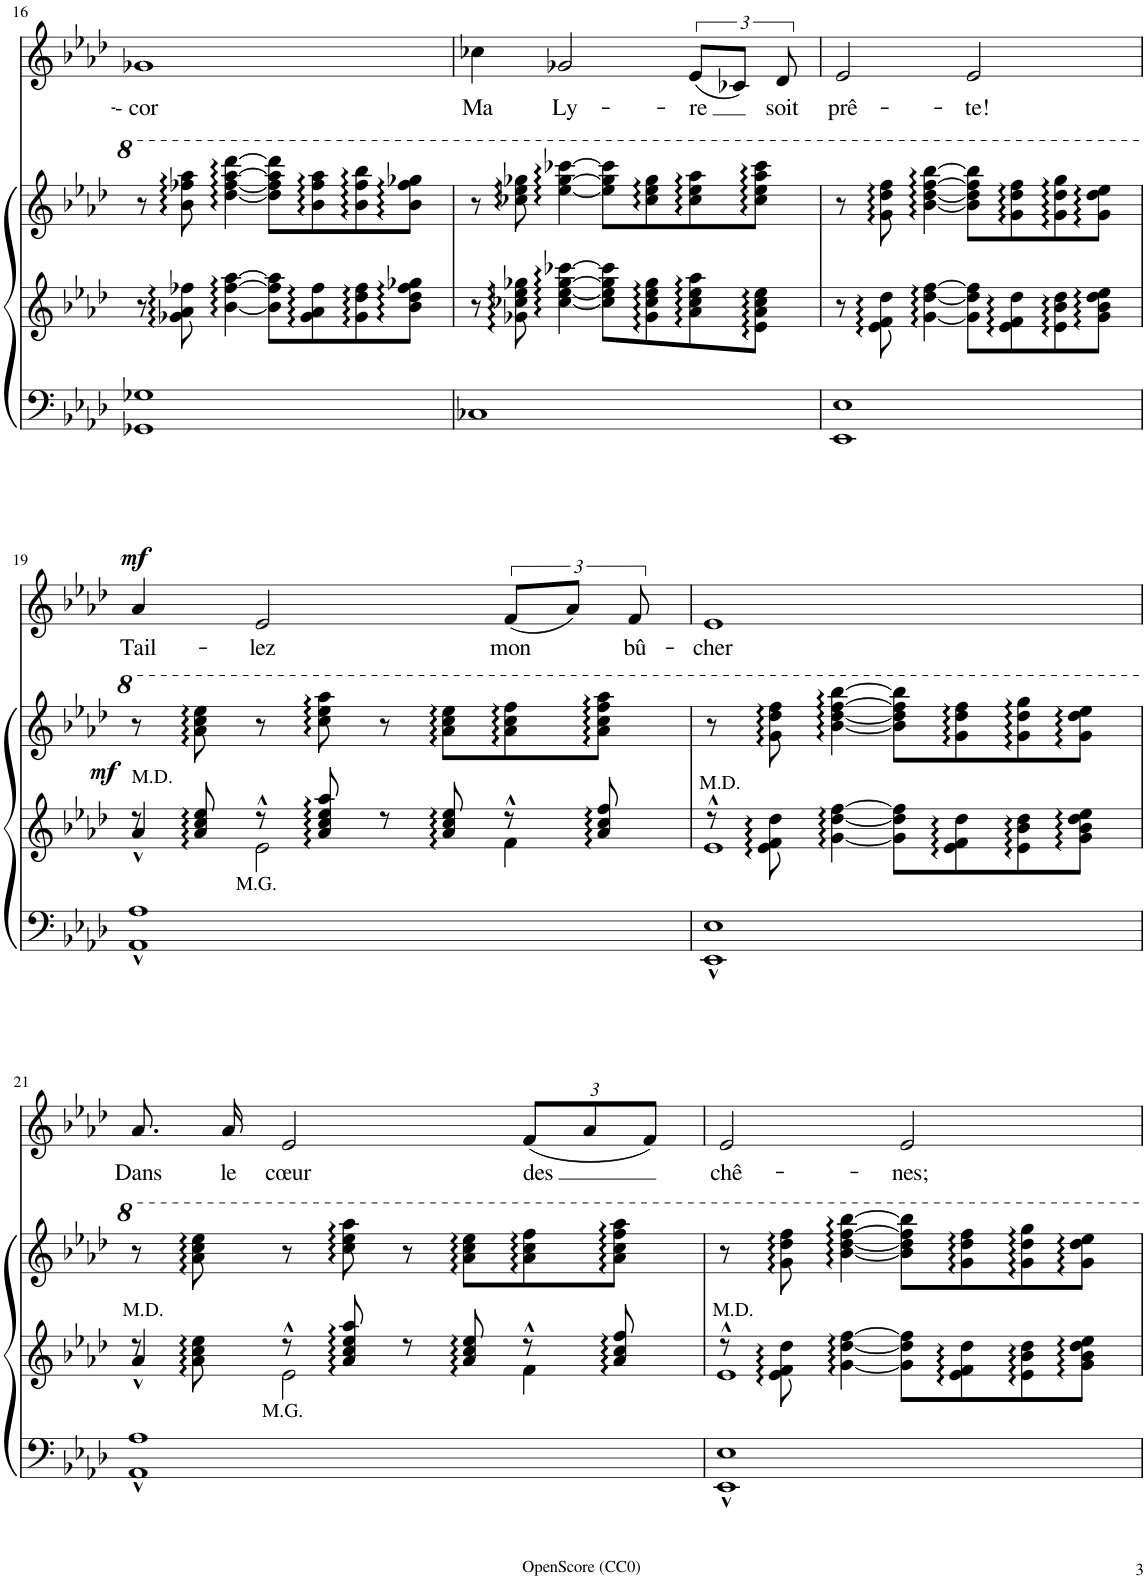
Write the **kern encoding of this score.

**kern	**kern	**kern	**dynam	**kern	**text	**dynam
*part2	*part2	*part2	*part2	*part1	*part1	*part1
*staff4	*staff3	*staff2	*staff2/3/4	*staff1	*staff1	*staff1
*I"Piano	*	*	*	*I"Chant Voice	*	*
*I'Pno	*	*	*	*	*	*
!!LO:PB:g=z
*clefF4	*clefG2	*clefG2	*	*clefG2	*	*
*k[b-e-a-d-]	*k[b-e-a-d-]	*k[b-e-a-d-]	*	*k[b-e-a-d-]	*	*
*M4/4	*M4/4	*M4/4	*	*M4/4	*	*
=16	=16	=16	=16	=16	=16	=16
!	!	!	!	!	!LO:LY:b	!
1GG-X 1G-X	8r	8r	.	1g-X	-- cor	.
.	8g-X\ 8a-\ 8ff-X\	8bb-\ 8fff-X\ 8aaa-\	.	.	.	.
.	[<4b-\ [4ff-\ [4aa-\	[4ddd-\ [<4fff-\ [4aaa-\ [4dddd-\	.	.	.	.
.	8b-\] 8ff-\] 8aa-\]L	8ddd-\] 8fff-\] 8aaa-\] 8dddd-\]L	.	.	.	.
.	8g-\ 8a-\ 8ff-\	8bb-\ 8fff-\ 8aaa-\	.	.	.	.
.	8g-\ 8dd-\ 8ff-\	8bb-\ 8fff-\ 8bbb-\	.	.	.	.
.	8b-\ 8dd-\ 8ff-\ 8gg-X\J	8bb-\ 8fff-\ 8ggg-X\J	.	.	.	.
=17	=17	=17	=17	=17	=17	=17
!	!	!	!	!	!LO:LY:b	!
1C-X	8r	8r	.	4cc-X\	Ma	.
.	8g-X\ 8cc-X\ 8ee-\ 8gg-X\	8ccc-X\ 8eee-\ 8ggg-X\	.	.	.	.
!	!	!	!	!	!LO:LY:b	!
.	[4cc-\ [<4ee-\ [4gg-\ [4ccc-X\	[4eee-\ [4ggg-\ [4cccc-X\	.	2g-X/	Ly-	.
.	8cc-\] 8ee-\] 8gg-\] 8ccc-\]L	8eee-\] 8ggg-\] 8cccc-\]L	.	.	.	.
.	8g-\ 8cc-\ 8ee-\ 8gg-\	8ccc-\ 8eee-\ 8ggg-\	.	.	.	.
!	!	!	!	!	!LO:LY:b	!
.	8a-\ 8cc-\ 8ee-\ 8aa-\	8ccc-\ 8eee-\ 8aaa-\	.	(12e-/L	-re	.
.	.	.	.	12c-X/J)	.	.
.	8e-\ 8a-\ 8cc-\ 8ee-\J	8ccc-\ 8eee-\ 8aaa-\ 8cccc-\J	.	.	.	.
!	!	!	!	!	!LO:LY:b	!
.	.	.	.	12d-/	soit	.
=18	=18	=18	=18	=18	=18	=18
!	!	!	!	!	!LO:LY:b	!
1EE- 1E-	8r	8r	.	2e-/	prê-	.
.	8e-\ 8f\ 8dd-\	8gg\ 8ddd-\ 8fff\	.	.	.	.
.	[4g\ [<4dd-\ [4ff\	[4bb-\ [<4ddd-\ [4fff\ [4bbb-\	.	.	.	.
!	!	!	!	!	!LO:LY:b	!
.	8g\] 8dd-\] 8ff\]L	8bb-\] 8ddd-\] 8fff\] 8bbb-\]L	.	2e-/	-te!	.
.	8e-\ 8f\ 8dd-\	8gg\ 8ddd-\ 8fff\	.	.	.	.
.	8e-\ 8b-\ 8dd-\	8gg\ 8ddd-\ 8ggg\	.	.	.	.
.	8g\ 8b-\ 8dd-\ 8ee-\J	8gg\ 8ddd-\ 8eee-\J	.	.	.	.
!!LO:LB:g=z
=19	=19	=19	=19	=19	=19	=19
*	*^	*	*	*	*	*
!	!LO:TX:a:t=M.D.	!	!	!	!	!	!
!	!	!	!	!LO:DY:b	!	!LO:LY:b	!LO:DY:a
1AA-^^ 1A-^^	8r	4a-^^/	8r	mf	4a-/	Tail-	mf
.	8a-/ 8cc/ 8ee-/	.	8aa-\ 8ccc\ 8eee-\	.	.	.	.
!	!LO:TX:b:t=M.G.	!	!	!	!	!	!
!	!	!	!	!	!	!LO:LY:b	!
.	8r	2e-^^\	8r	.	2e-/	-lez	.
.	8a-/ 8cc/ 8ee-/ 8aa-/	.	8ccc\ 8eee-\ 8aaa-\	.	.	.	.
.	8r	.	8r	.	.	.	.
.	8a-/ 8cc/ 8ee-/	.	8aa-\ 8ccc\ 8eee-\L	.	.	.	.
!	!	!	!	!	!	!LO:LY:b	!
.	8r	4f^^\	8aa-\ 8ccc\ 8fff\	.	(12f/L	mon	.
.	.	.	.	.	12a-/J)	.	.
.	8a-/ 8cc/ 8ff/	.	8aa-\ 8ccc\ 8fff\ 8aaa-\J	.	.	.	.
!	!	!	!	!	!	!LO:LY:b	!
.	.	.	.	.	12f/	bû-	.
=20	=20	=20	=20	=20	=20	=20	=20
!	!LO:TX:a:t=M.D.	!	!	!	!	!	!
!	!	!	!	!	!	!LO:LY:b	!
1EE-^^ 1E-^^	8r	1e-^^	8r	.	1e-	-cher	.
.	8e-\ 8f\ 8dd-\	.	8gg\ 8ddd-\ 8fff\	.	.	.	.
.	[4g\ [<4dd-\ [>4ff\	.	[4bb-\ [<4ddd-\ [4fff\ [4bbb-\	.	.	.	.
.	8g\] 8dd-\] 8ff\]L	.	8bb-\] 8ddd-\] 8fff\] 8bbb-\]L	.	.	.	.
.	8e-\ 8f\ 8dd-\	.	8gg\ 8ddd-\ 8fff\	.	.	.	.
.	8e-\ 8b-\ 8dd-\	.	8gg\ 8ddd-\ 8ggg\	.	.	.	.
.	8g\ 8b-\ 8dd-\ 8ee-\J	.	8gg\ 8ddd-\ 8eee-\J	.	.	.	.
!!LO:LB:g=z
=21	=21	=21	=21	=21	=21	=21	=21
!	!LO:TX:a:t=M.D.	!	!	!	!	!	!
!	!	!	!	!	!	!LO:LY:b	!
1AA-^^ 1A-^^	8r	4a-^^/	8r	.	8.a-/	Dans	.
.	8a-\ 8cc\ 8ee-\	.	8aa-\ 8ccc\ 8eee-\	.	.	.	.
!	!	!	!	!	!	!LO:LY:b	!
.	.	.	.	.	16a-/	le	.
!	!LO:TX:b:t=M.G.	!	!	!	!	!	!
!	!	!	!	!	!	!LO:LY:b	!
.	8r	2e-^^\	8r	.	2e-/	cœur	.
.	8a-/ 8cc/ 8ee-/ 8aa-/	.	8ccc\ 8eee-\ 8aaa-\	.	.	.	.
.	8r	.	8r	.	.	.	.
.	8a-/ 8cc/ 8ee-/	.	8aa-\ 8ccc\ 8eee-\L	.	.	.	.
*	*	*	*	*	*Xbrackettup	*	*
!	!	!	!	!	!	!LO:LY:b	!
.	8r	4f^^\	8aa-\ 8ccc\ 8fff\	.	(12f/L	des	.
.	.	.	.	.	12a-/	.	.
.	8a-/ 8cc/ 8ff/	.	8aa-\ 8ccc\ 8fff\ 8aaa-\J	.	.	.	.
.	.	.	.	.	12f/J)	.	.
=22	=22	=22	=22	=22	=22	=22	=22
!	!LO:TX:a:t=M.D.	!	!	!	!	!	!
!	!	!	!	!	!	!LO:LY:b	!
1EE-^^ 1E-^^	8r	1e-^^	8r	.	2e-/	chê-	.
.	8e-\ 8f\ 8dd-\	.	8gg\ 8ddd-\ 8fff\	.	.	.	.
.	[4g\ [<4dd-\ [>4ff\	.	[4bb-\ [<4ddd-\ [4fff\ [4bbb-\	.	.	.	.
!	!	!	!	!	!	!LO:LY:b	!
.	8g\] 8dd-\] 8ff\]L	.	8bb-\] 8ddd-\] 8fff\] 8bbb-\]L	.	2e-/	-nes;	.
.	8e-\ 8f\ 8dd-\	.	8gg\ 8ddd-\ 8fff\	.	.	.	.
.	8e-\ 8b-\ 8dd-\	.	8gg\ 8ddd-\ 8ggg\	.	.	.	.
.	8g\ 8b-\ 8dd-\ 8ee-\J	.	8gg\ 8ddd-\ 8eee-\J	.	.	.	.
*	*v	*v	*	*	*	*	*
=	=	=	=	=	=	=
*-	*-	*-	*-	*-	*-	*-
